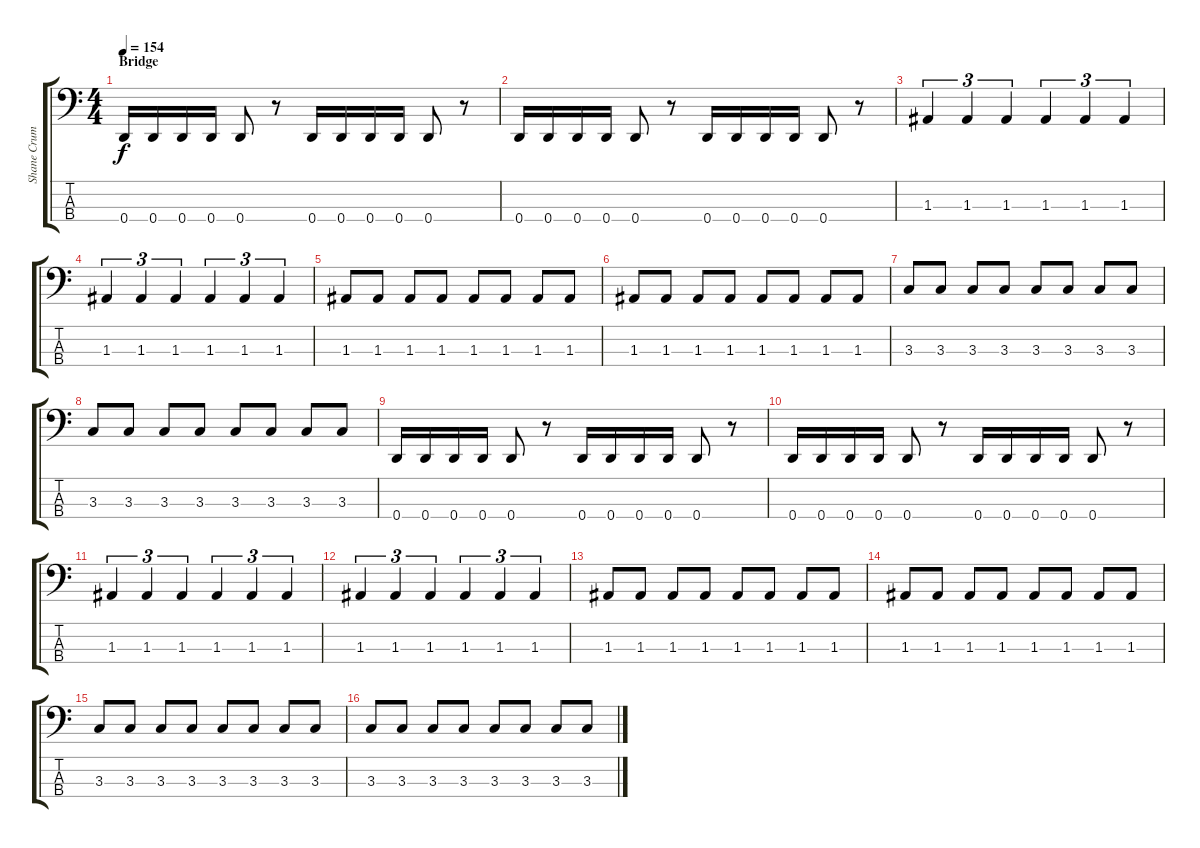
\track ("Shane Crump - Bass" "Shane Crum") {instrument electricbasspick}
\staff {score tabs}
\tuning (G2 D2 A1 D1) {hide}
\ts (4 4)
\section ("" "Bridge")
\tempo 154
\clef f4
\ks c
0.4.16{dy f} 0.4.16 0.4.16 0.4.16 0.4.8 r.8 0.4.16 0.4.16 0.4.16 0.4.16 0.4.8 r.8 |
0.4.16 0.4.16 0.4.16 0.4.16 0.4.8 r.8 0.4.16 0.4.16 0.4.16 0.4.16 0.4.8 r.8 |
1.3.4{tu (3 2)} 1.3.4{tu (3 2)} 1.3.4{tu (3 2)} 1.3.4{tu (3 2)} 1.3.4{tu (3 2)} 1.3.4{tu (3 2)} |
1.3.4{tu (3 2)} 1.3.4{tu (3 2)} 1.3.4{tu (3 2)} 1.3.4{tu (3 2)} 1.3.4{tu (3 2)} 1.3.4{tu (3 2)} |
1.3.8 1.3.8 1.3.8 1.3.8 1.3.8 1.3.8 1.3.8 1.3.8 |
1.3.8 1.3.8 1.3.8 1.3.8 1.3.8 1.3.8 1.3.8 1.3.8 |
3.3.8 3.3.8 3.3.8 3.3.8 3.3.8 3.3.8 3.3.8 3.3.8 |
3.3.8 3.3.8 3.3.8 3.3.8 3.3.8 3.3.8 3.3.8 3.3.8 |
0.4.16 0.4.16 0.4.16 0.4.16 0.4.8 r.8 0.4.16 0.4.16 0.4.16 0.4.16 0.4.8 r.8 |
0.4.16 0.4.16 0.4.16 0.4.16 0.4.8 r.8 0.4.16 0.4.16 0.4.16 0.4.16 0.4.8 r.8 |
1.3.4{tu (3 2)} 1.3.4{tu (3 2)} 1.3.4{tu (3 2)} 1.3.4{tu (3 2)} 1.3.4{tu (3 2)} 1.3.4{tu (3 2)} |
1.3.4{tu (3 2)} 1.3.4{tu (3 2)} 1.3.4{tu (3 2)} 1.3.4{tu (3 2)} 1.3.4{tu (3 2)} 1.3.4{tu (3 2)} |
1.3.8 1.3.8 1.3.8 1.3.8 1.3.8 1.3.8 1.3.8 1.3.8 |
1.3.8 1.3.8 1.3.8 1.3.8 1.3.8 1.3.8 1.3.8 1.3.8 |
3.3.8 3.3.8 3.3.8 3.3.8 3.3.8 3.3.8 3.3.8 3.3.8 |
3.3.8 3.3.8 3.3.8 3.3.8 3.3.8 3.3.8 3.3.8 3.3.8
